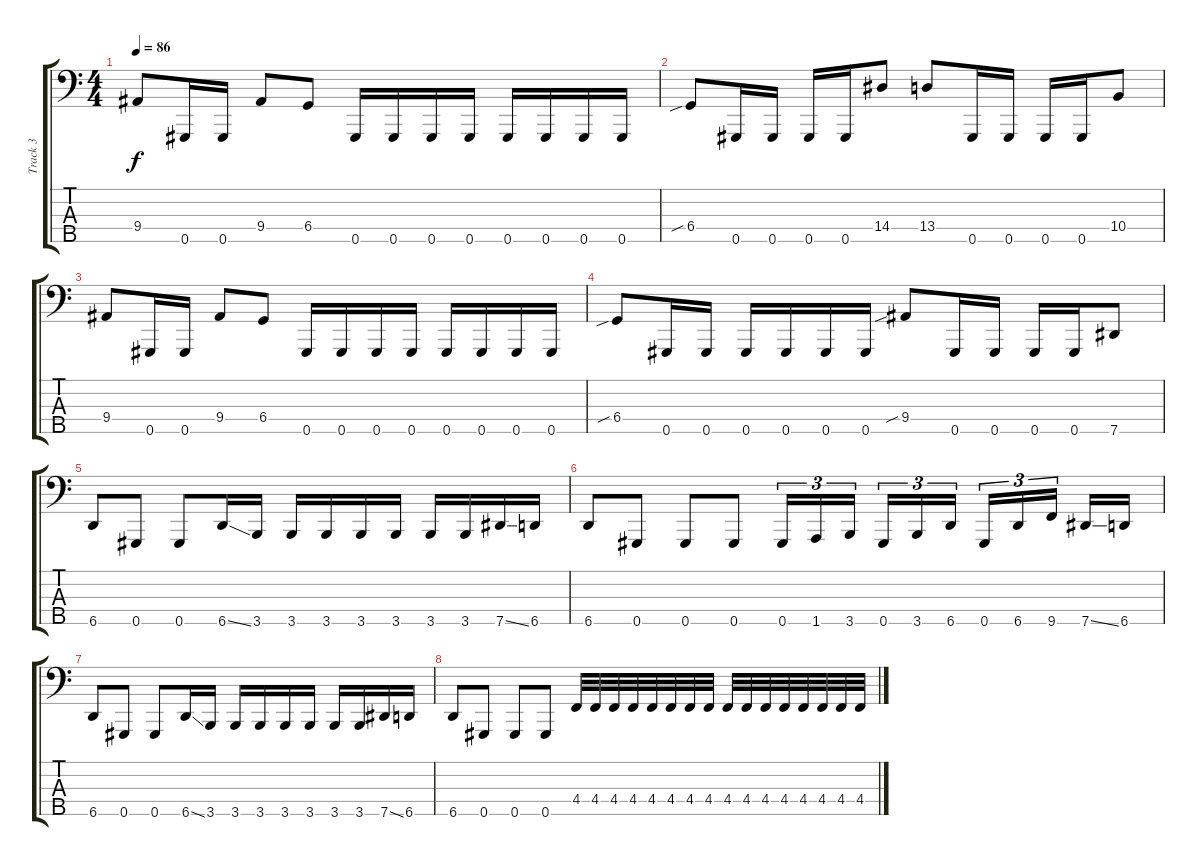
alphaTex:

\track ("Track 3" "Track 3") {instrument electricbassfinger}
\staff {score tabs}
\tuning (E2 B1 Gb1 Db1 Ab0) {hide}
\ts (4 4)
\tempo 86
\clef f4
\ks c
9.4.8{dy f} 0.5.16 0.5.16 9.4.8 6.4.8 0.5.16 0.5.16 0.5.16 0.5.16 0.5.16 0.5.16 0.5.16 0.5.16 |
6.4{sib}.8 0.5.16 0.5.16 0.5.16 0.5.16 14.4.8 13.4.8 0.5.16 0.5.16 0.5.16 0.5.16 10.4.8 |
9.4.8 0.5.16 0.5.16 9.4.8 6.4.8 0.5.16 0.5.16 0.5.16 0.5.16 0.5.16 0.5.16 0.5.16 0.5.16 |
6.4{sib}.8 0.5.16 0.5.16 0.5.16 0.5.16 0.5.16 0.5.16 9.4{sib}.8 0.5.16 0.5.16 0.5.16 0.5.16 7.5.8 |
6.5.8 0.5.8 0.5.8 6.5{ss}.16 3.5.16 3.5.16 3.5.16 3.5.16 3.5.16 3.5.16 3.5.16 7.5{ss}.16 6.5.16 |
6.5.8 0.5.8 0.5.8 0.5.8 0.5.16{tu (3 2)} 1.5.16{tu (3 2)} 3.5.16{tu (3 2) beam splitsecondary} 0.5.16{tu (3 2)} 3.5.16{tu (3 2)} 6.5.16{tu (3 2)} 0.5.16{tu (3 2)} 6.5.16{tu (3 2)} 9.5.16{tu (3 2) beam splitsecondary} 7.5{ss}.16 6.5.16 |
6.5.8 0.5.8 0.5.8 6.5{ss}.16 3.5.16 3.5.16 3.5.16 3.5.16 3.5.16 3.5.16 3.5.16 7.5{ss}.16 6.5.16 |
6.5.8 0.5.8 0.5.8 0.5.8 4.4.32 4.4.32 4.4.32 4.4.32 4.4.32 4.4.32 4.4.32 4.4.32 4.4.32 4.4.32 4.4.32 4.4.32 4.4.32 4.4.32 4.4.32 4.4.32
